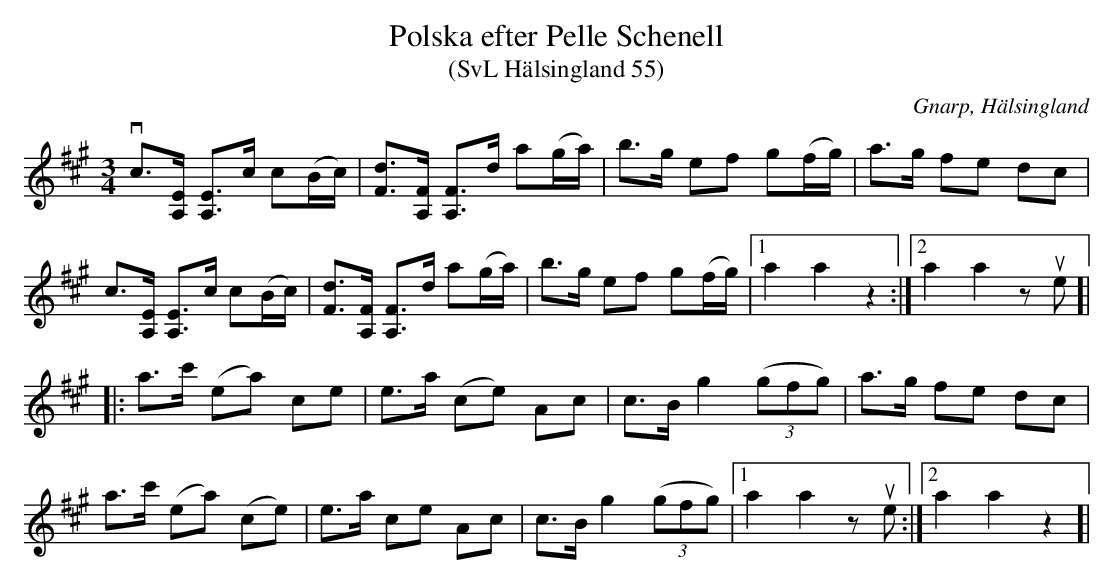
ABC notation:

X:1
T:Polska efter Pelle Schenell
T:(SvL Hälsingland 55)
O:Gnarp, Hälsingland
M:3/4
L:1/8
K:A
vc>[EA,] [EA,]>c c(B/c/)|[dF]>[FA,] [FA,]>d a(g/a/)|b>g ef g(f/g/)|a>g fe dc|
c>[EA,] [EA,]>c c(B/c/)|[dF]>[FA,] [FA,]>d a(g/a/)|b>g ef g(f/g/)|1a2 a2 z2:|2a2 a2 zue]|
|:a>c' (ea) ce|e>a (ce) Ac|c>B g2 (3(gfg)|a>g fe dc|
a>c' (ea) (ce)|e>a ce Ac|c>B g2 (3(gfg)|1a2 a2 zue:|2a2 a2z2]|
